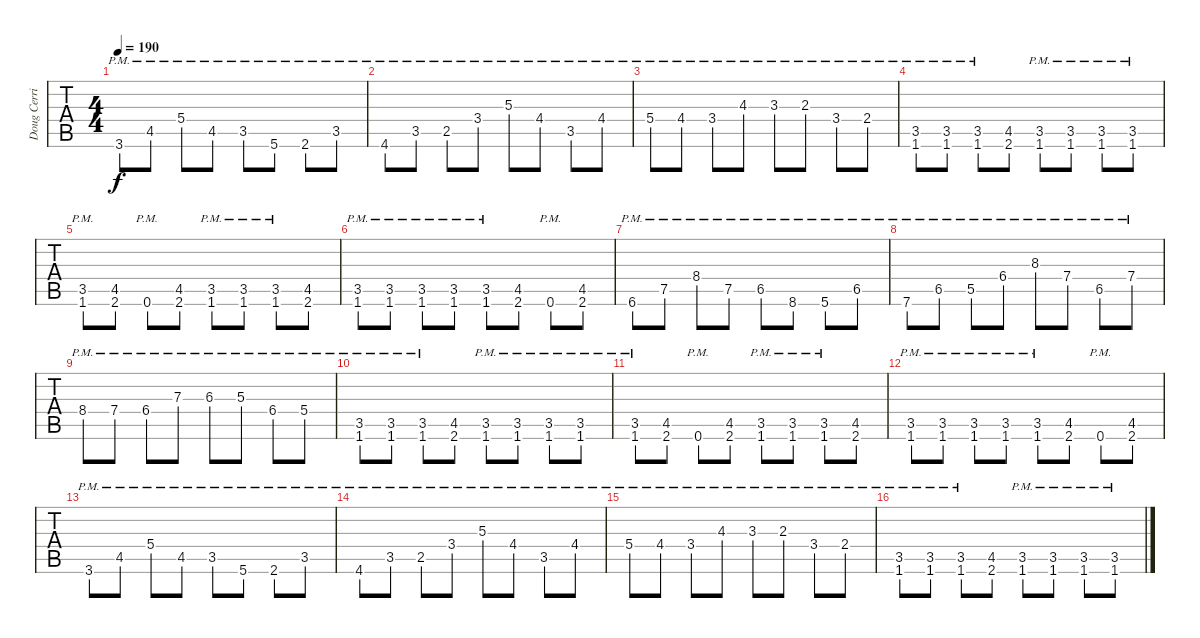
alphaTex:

\track ("Doug Cerrito" "Doug Cerri") {instrument distortionguitar}
\staff {tabs}
\tuning (C4 G3 Eb3 Bb2 F2 C2) {hide}
\ts (4 4)
\tempo 190
\clef g2
\ks c
3.6{pm}.8{dy f} 4.5{pm}.8 5.4{pm}.8 4.5{pm}.8 3.5{pm}.8 5.6{pm}.8 2.6{pm}.8 3.5{pm}.8 |
4.6{pm}.8 3.5{pm}.8 2.5{pm}.8 3.4{pm}.8 5.3{pm}.8 4.4{pm}.8 3.5{pm}.8 4.4{pm}.8 |
5.4{pm}.8 4.4{pm}.8 3.4{pm}.8 4.3{pm}.8 3.3{pm}.8 2.3{pm}.8 3.4{pm}.8 2.4{pm}.8 |
(3.5{pm} 1.6{pm}).8 (3.5{pm} 1.6{pm}).8 (3.5{pm} 1.6{pm}).8 (4.5 2.6).8 (3.5{pm} 1.6{pm}).8 (3.5{pm} 1.6{pm}).8 (3.5{pm} 1.6{pm}).8 (3.5{pm} 1.6{pm}).8 |
(3.5{pm} 1.6{pm}).8 (4.5 2.6).8 0.6{pm}.8 (4.5 2.6).8 (3.5{pm} 1.6{pm}).8 (3.5{pm} 1.6{pm}).8 (3.5{pm} 1.6{pm}).8 (4.5 2.6).8 |
(3.5{pm} 1.6{pm}).8 (3.5{pm} 1.6{pm}).8 (3.5{pm} 1.6{pm}).8 (3.5{pm} 1.6{pm}).8 (3.5{pm} 1.6{pm}).8 (4.5 2.6).8 0.6{pm}.8 (4.5 2.6).8 |
6.6{pm}.8 7.5{pm}.8 8.4{pm}.8 7.5{pm}.8 6.5{pm}.8 8.6{pm}.8 5.6{pm}.8 6.5{pm}.8 |
7.6{pm}.8 6.5{pm}.8 5.5{pm}.8 6.4{pm}.8 8.3{pm}.8 7.4{pm}.8 6.5{pm}.8 7.4{pm}.8 |
8.4{pm}.8 7.4{pm}.8 6.4{pm}.8 7.3{pm}.8 6.3{pm}.8 5.3{pm}.8 6.4{pm}.8 5.4{pm}.8 |
(3.5{pm} 1.6{pm}).8 (3.5{pm} 1.6{pm}).8 (3.5{pm} 1.6{pm}).8 (4.5 2.6).8 (3.5{pm} 1.6{pm}).8 (3.5{pm} 1.6{pm}).8 (3.5{pm} 1.6{pm}).8 (3.5{pm} 1.6{pm}).8 |
(3.5{pm} 1.6{pm}).8 (4.5 2.6).8 0.6{pm}.8 (4.5 2.6).8 (3.5{pm} 1.6{pm}).8 (3.5{pm} 1.6{pm}).8 (3.5{pm} 1.6{pm}).8 (4.5 2.6).8 |
(3.5{pm} 1.6{pm}).8 (3.5{pm} 1.6{pm}).8 (3.5{pm} 1.6{pm}).8 (3.5{pm} 1.6{pm}).8 (3.5{pm} 1.6{pm}).8 (4.5 2.6).8 0.6{pm}.8 (4.5 2.6).8 |
3.6{pm}.8 4.5{pm}.8 5.4{pm}.8 4.5{pm}.8 3.5{pm}.8 5.6{pm}.8 2.6{pm}.8 3.5{pm}.8 |
4.6{pm}.8 3.5{pm}.8 2.5{pm}.8 3.4{pm}.8 5.3{pm}.8 4.4{pm}.8 3.5{pm}.8 4.4{pm}.8 |
5.4{pm}.8 4.4{pm}.8 3.4{pm}.8 4.3{pm}.8 3.3{pm}.8 2.3{pm}.8 3.4{pm}.8 2.4{pm}.8 |
(3.5{pm} 1.6{pm}).8 (3.5{pm} 1.6{pm}).8 (3.5{pm} 1.6{pm}).8 (4.5 2.6).8 (3.5{pm} 1.6{pm}).8 (3.5{pm} 1.6{pm}).8 (3.5{pm} 1.6{pm}).8 (3.5{pm} 1.6{pm}).8
